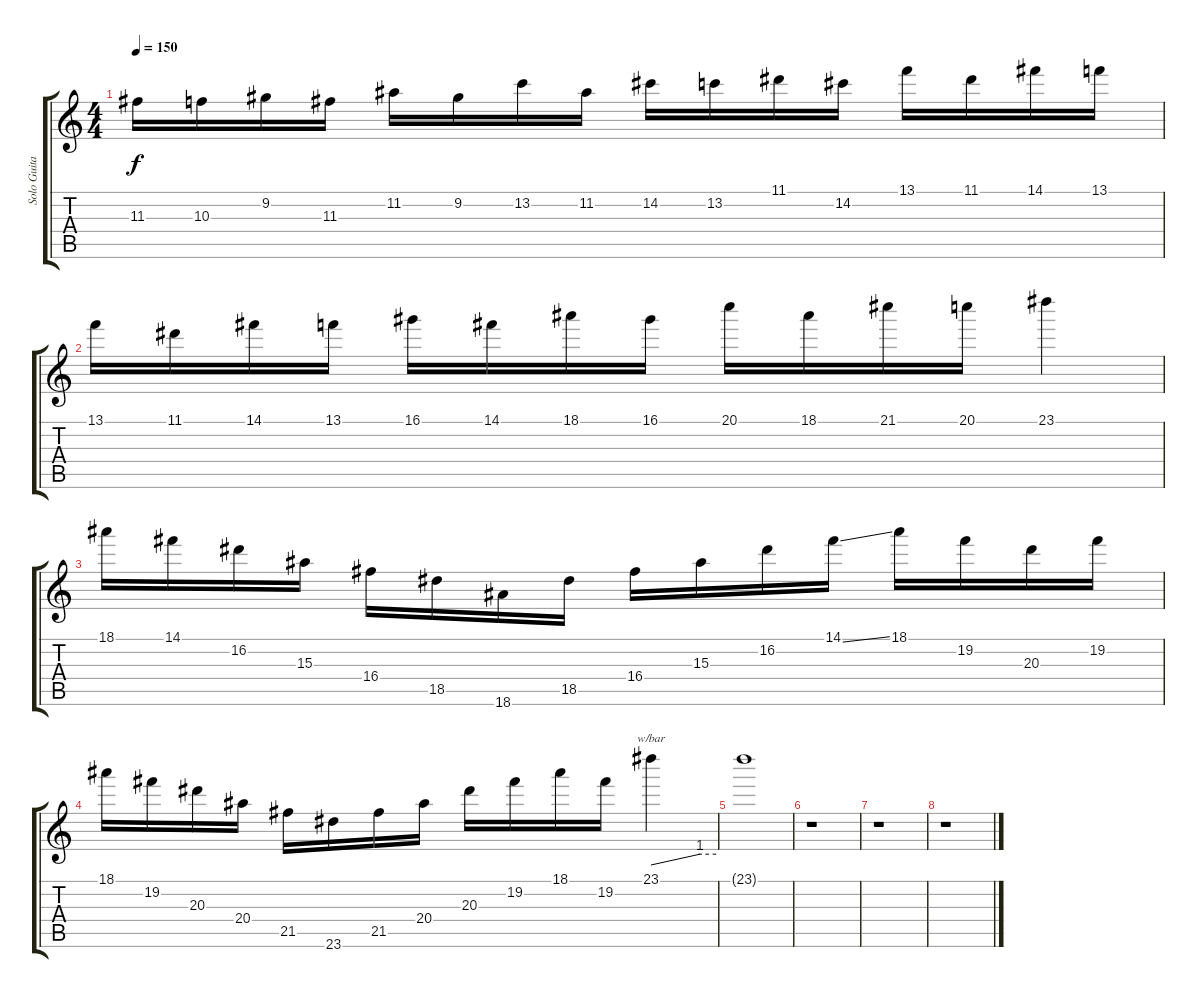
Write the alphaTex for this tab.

\track ("Solo Guitar" "Solo Guita") {instrument distortionguitar}
\staff {score tabs}
\tuning (E4 B3 G3 D3 A2 E2) {hide}
\ts (4 4)
\tempo 150
\clef g2
\ks c
11.3.16{dy f} 10.3.16 9.2.16 11.3.16 11.2.16 9.2.16 13.2.16 11.2.16 14.2.16 13.2.16 11.1.16 14.2.16 13.1.16 11.1.16 14.1.16 13.1.16 |
13.1.16 11.1.16 14.1.16 13.1.16 16.1.16 14.1.16 18.1.16 16.1.16 20.1.16 18.1.16 21.1.16 20.1.16 23.1.4 |
18.1.16 14.1.16 16.2.16 15.3.16 16.4.16 18.5.16 18.6.16 18.5.16 16.4.16 15.3.16 16.2.16 14.1{ss}.16 18.1.16 19.2.16 20.3.16 19.2.16 |
18.1.16 19.2.16 20.3.16 20.4.16 21.5.16 23.6.16 21.5.16 20.4.16 20.3.16 19.2.16 18.1.16 19.2.16 23.1.4{tbe (custom default 0 0 45 4 60 4)} |
23.1{t}.1 |
r.1 |
r.1 |
r.1
